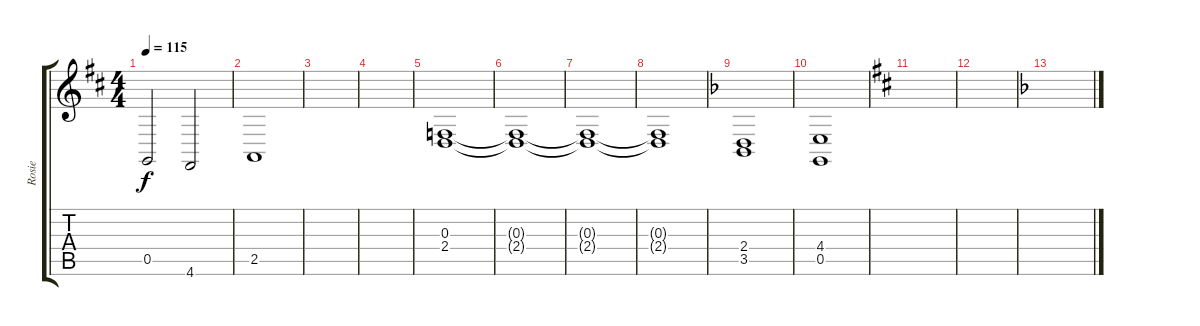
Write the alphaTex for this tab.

\track ("Rosie" "Rosie") {instrument stringensemble1}
\staff {score tabs}
\tuning (D4 A3 F3 C3 G2 D2) {hide}
\ts (4 4)
\tempo 115
\clef g2
\ks bminor
0.5.2{dy f} 4.6.2 |
2.5.1 |
|
|
(0.3 2.4).1 |
(0.3{t} 2.4{t}).1 |
(0.3{t} 2.4{t}).1 |
(0.3{t} 2.4{t}).1 |
\ks dminor
(2.4 3.5).1 |
(4.4 0.5).1 |
\ks bminor
|
|
\ks dminor
